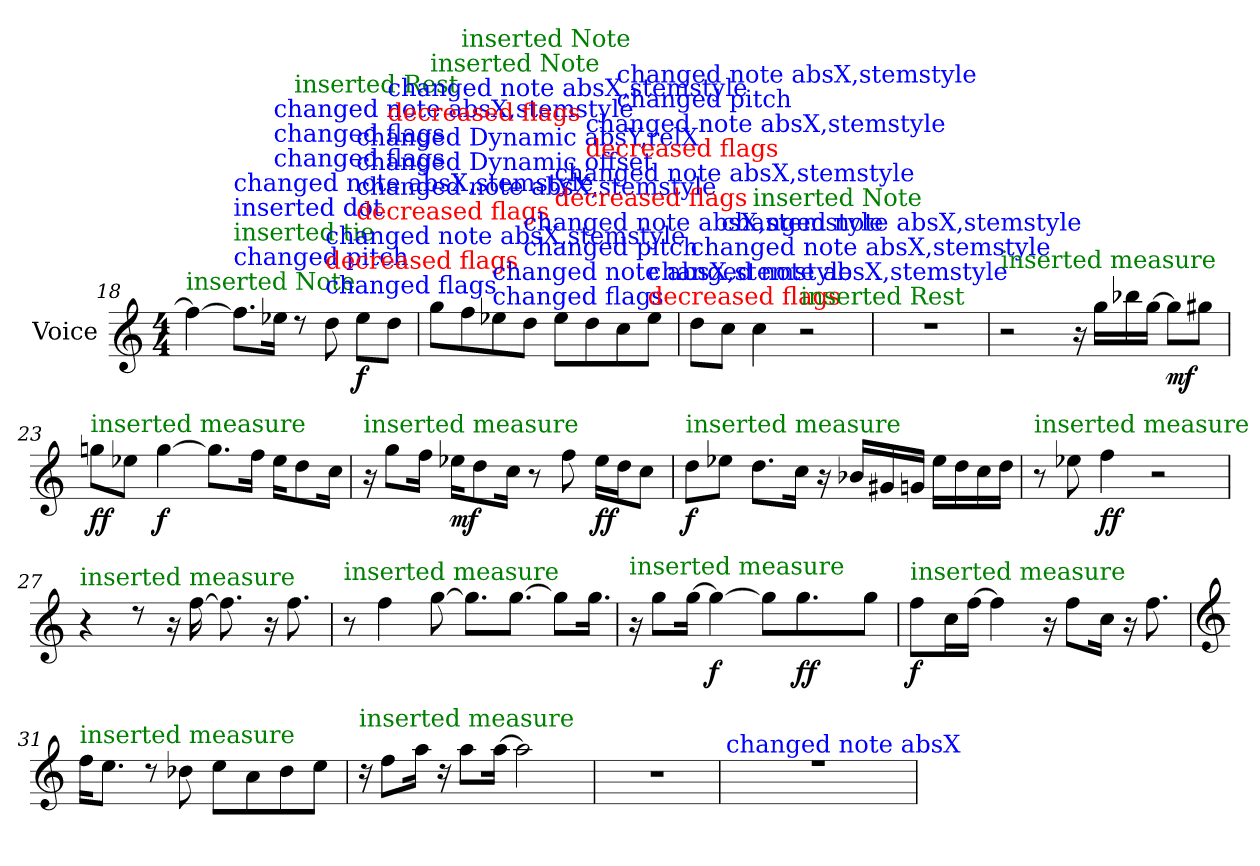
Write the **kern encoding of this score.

**kern	**dynam
*part1	*part1
*staff1	*staff1
*I"Voice	*
*I'Voice	*
*clefG2	*
*M4/4	*
=18	=18
!LO:TX:color=#008000:t=inserted Note	!
4ffi\_	.
!LO:TX:color=#0000FF:t=changed pitch	!
!LO:TX:color=#008000:t=inserted tie	!
!LO:TX:color=#0000FF:t=inserted dot	!
!LO:TX:color=#0000FF:t=changed note absX,stemstyle	!
8.ffj\L]	.
!LO:TX:color=#0000FF:t=changed flags	!
!LO:TX:color=#0000FF:t=changed flags	!
!LO:TX:color=#0000FF:t=changed note absX,stemstyle	!
16ee-Xj\Jk	.
!LO:TX:color=#008000:t=inserted Rest	!
8rcc	.
!LO:TX:color=#0000FF:t=changed flags	!
!LO:TX:color=#FF0000:t=decreased flags	!
!LO:TX:color=#0000FF:t=changed note absX,stemstyle	!
8ddj\	.
!LO:TX:color=#FF0000:t=decreased flags	!
!LO:TX:color=#0000FF:t=changed note absX,stemstyle	!
!LO:TX:color=#0000FF:t=changed Dynamic offset	!
!LO:TX:color=#0000FF:t=changed Dynamic absY,relX	!
!	!LO:DY:b
8ee-j\L	f
!LO:TX:color=#FF0000:t=decreased flags	!
!LO:TX:color=#0000FF:t=changed note absX,stemstyle	!
8ddj\J	.
=19	=19
!LO:TX:color=#008000:t=inserted Note	!
8ggi\L	.
!LO:TX:color=#008000:t=inserted Note	!
8ffi\	.
!LO:TX:color=#0000FF:t=changed flags	!
!LO:TX:color=#0000FF:t=changed note absX,stemstyle	!
8ee-Xj\	.
!LO:TX:color=#0000FF:t=changed pitch	!
!LO:TX:color=#0000FF:t=changed note absX,stemstyle	!
8ddj\J	.
!LO:TX:color=#FF0000:t=decreased flags	!
!LO:TX:color=#0000FF:t=changed note absX,stemstyle	!
8ee-j\L	.
!LO:TX:color=#FF0000:t=decreased flags	!
!LO:TX:color=#0000FF:t=changed note absX,stemstyle	!
8ddj\	.
!LO:TX:color=#0000FF:t=changed pitch	!
!LO:TX:color=#0000FF:t=changed note absX,stemstyle	!
8ccj\	.
!LO:TX:color=#FF0000:t=decreased flags	!
!LO:TX:color=#0000FF:t=changed note absX,stemstyle	!
8ee-j\J	.
!!LO:LB:g=z
=20	=20
!LO:TX:color=#0000FF:t=changed note absX,stemstyle	!
8ddj\L	.
!LO:TX:color=#0000FF:t=changed note absX,stemstyle	!
8ccj\J	.
!LO:TX:color=#008000:t=inserted Note	!
4cci\	.
!LO:TX:color=#008000:t=inserted Rest	!
2r	.
=21	=21
1r	.
=22	=22
!LO:TX:color=#008000:t=inserted measure	!
2r	.
16r	.
16ggi\LL	.
16bb-Xi\	.
[>16ggi\JJ	.
!	!LO:DY:b
8ggi\L]	mf
8gg#Xi\J	.
=23	=23
!LO:TX:color=#008000:t=inserted measure	!
!	!LO:DY:b
8ggni\L	ff
8ee-Xi\J	.
!	!LO:DY:b
[>4ggi\	f
8.ggi\L]	.
16ffi\Jk	.
16ee-i\KL	.
8ddi\	.
16cci\Jk	.
!!LO:LB:g=z
=24	=24
!LO:TX:color=#008000:t=inserted measure	!
16r	.
8ggi\L	.
16ffi\Jk	.
!	!LO:DY:b
16ee-Xi\KL	mf
8ddi\	.
16cci\Jk	.
8r	.
8ffi\	.
!	!LO:DY:b
16ee-i\LL	ff
16ddi\J	.
8cci\J	.
=25	=25
!LO:TX:color=#008000:t=inserted measure	!
!	!LO:DY:b
8ddi\L	f
8ee-Xi\J	.
8.ddi\L	.
16cci\Jk	.
16r	.
16b-Xi/LL	.
16g#Xi/	.
16gni/JJ	.
16ee-i\LL	.
16ddi\	.
16cci\	.
16ddi\JJ	.
=26	=26
!LO:TX:color=#008000:t=inserted measure	!
8r	.
8ee-Xi\	.
!	!LO:DY:b
4ffi\	ff
2rcc	.
!!LO:LB:g=z
=27	=27
!LO:TX:color=#008000:t=inserted measure	!
4r	.
8rcc	.
16r	.
[<16ffi\	.
8.ffi\]	.
16r	.
8.ffi\	.
=28	=28
!LO:TX:color=#008000:t=inserted measure	!
8r	.
4ffi\	.
[>8ggi\	.
8.ggi\L]	.
[>8.ggi\J	.
8ggi\L]	.
16.ggi\Jk	.
=29	=29
!LO:TX:color=#008000:t=inserted measure	!
16r	.
8ggi\L	.
[>16ggi\Jk	.
!	!LO:DY:b
4ggi\_	f
8ggi\L]	.
!	!LO:DY:b
4.ggi\	ff
8ggi\J	.
=30	=30
!LO:TX:color=#008000:t=inserted measure	!
!	!LO:DY:b
8ffi\L	f
16cci\L	.
[>16ffi\JJ	.
4ffi\]	.
16r	.
8ffi\L	.
16cci\Jk	.
16r	.
8.ffi\	.
!!LO:LB:g=z
=31	=31
*clefG3	*
!LO:TX:color=#008000:t=inserted measure	!
16ddi\KL	.
8.cci\J	.
8rb	.
8b-Xi\	.
8cci\L	.
8ai\	.
8b-i\	.
8cci\J	.
=32	=32
!LO:TX:color=#008000:t=inserted measure	!
16rb	.
8ddi\L	.
16ffi\Jk	.
16rb	.
8ffi\L	.
[>16ffi\Jk	.
2ffi\]	.
=33	=33
1r	.
=34	=34
!LO:TX:color=#0000FF:t=changed note absX	!
1rdd	.
=	=
*-	*-
